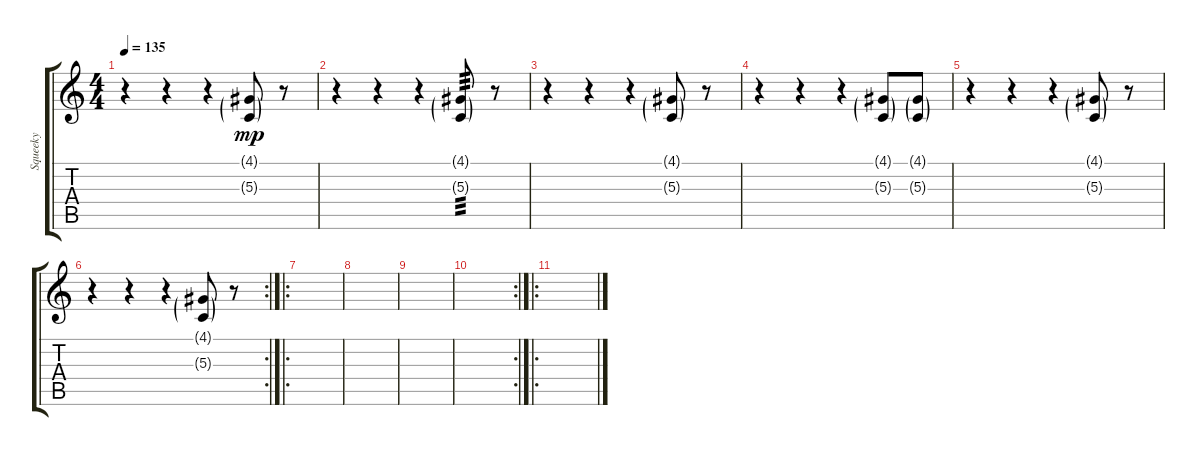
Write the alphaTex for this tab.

\track ("Squeeky" "Squeeky") {instrument taikodrum}
\staff {score tabs}
\tuning (E4 B3 G3 D3 A2 E2) {hide}
\ts (4 4)
\tempo 135
\clef g2
\ks c
r.4{dy mp} r.4 r.4 (4.1{g} 5.3{g}).8 r.8 |
r.4 r.4 r.4 (4.1{g} 5.3{g}).8{tp 3} r.8 |
r.4 r.4 r.4 (4.1{g} 5.3{g}).8 r.8 |
r.4 r.4 r.4 (4.1{g} 5.3{g}).8 (4.1{g} 5.3{g}).8 |
r.4 r.4 r.4 (4.1{g} 5.3{g}).8 r.8 |
\rc 2
r.4 r.4 r.4 (4.1{g} 5.3{g}).8 r.8 |
\ro
|
|
|
\rc 2
|
\ro
